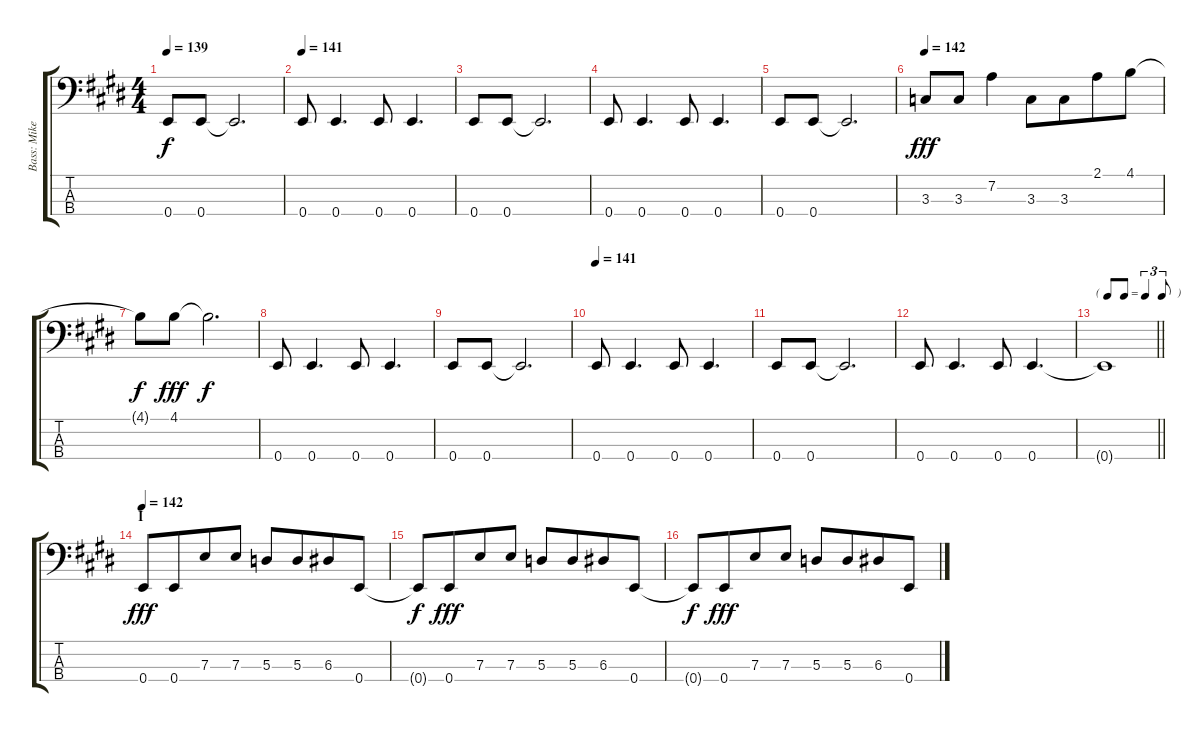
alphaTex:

\track ("Bass: Mike" "Bass: Mike") {instrument electricbassfinger}
\staff {score tabs}
\tuning (G2 D2 A1 E1) {hide}
\ts (4 4)
\tempo 139
\clef f4
\ks e
0.4.8{dy f} 0.4.8 0.4{t}.2{d} |
\tempo 141
0.4.8 0.4.4{d} 0.4.8 0.4.4{d} |
0.4.8 0.4.8 0.4{t}.2{d} |
0.4.8 0.4.4{d} 0.4.8 0.4.4{d} |
0.4.8 0.4.8 0.4{t}.2{d} |
\tempo 142
3.3.8{dy fff} 3.3.8 7.2.4 3.3.8 3.3.8{beam merge} 2.1.8 4.1.8 |
4.1{t}.8{dy f} 4.1.8{dy fff} 4.1{t}.2{d dy f} |
0.4.8 0.4.4{d} 0.4.8 0.4.4{d} |
0.4.8 0.4.8 0.4{t}.2{d} |
\tempo 141
0.4.8 0.4.4{d} 0.4.8 0.4.4{d} |
0.4.8 0.4.8 0.4{t}.2{d} |
0.4.8 0.4.4{d} 0.4.8 0.4.4{d} |
\tf triplet8th
\barLineRight lightlight
0.4{t}.1 |
\section ("" "I")
\tempo 142
0.4.8{dy fff} 0.4.8{beam merge} 7.3.8 7.3.8 5.3.8 5.3.8{beam merge} 6.3.8 0.4.8 |
0.4{t}.8{dy f} 0.4.8{dy fff beam merge} 7.3.8 7.3.8 5.3.8 5.3.8{beam merge} 6.3.8 0.4.8 |
0.4{t}.8{dy f} 0.4.8{dy fff beam merge} 7.3.8 7.3.8 5.3.8 5.3.8{beam merge} 6.3.8 0.4.8
